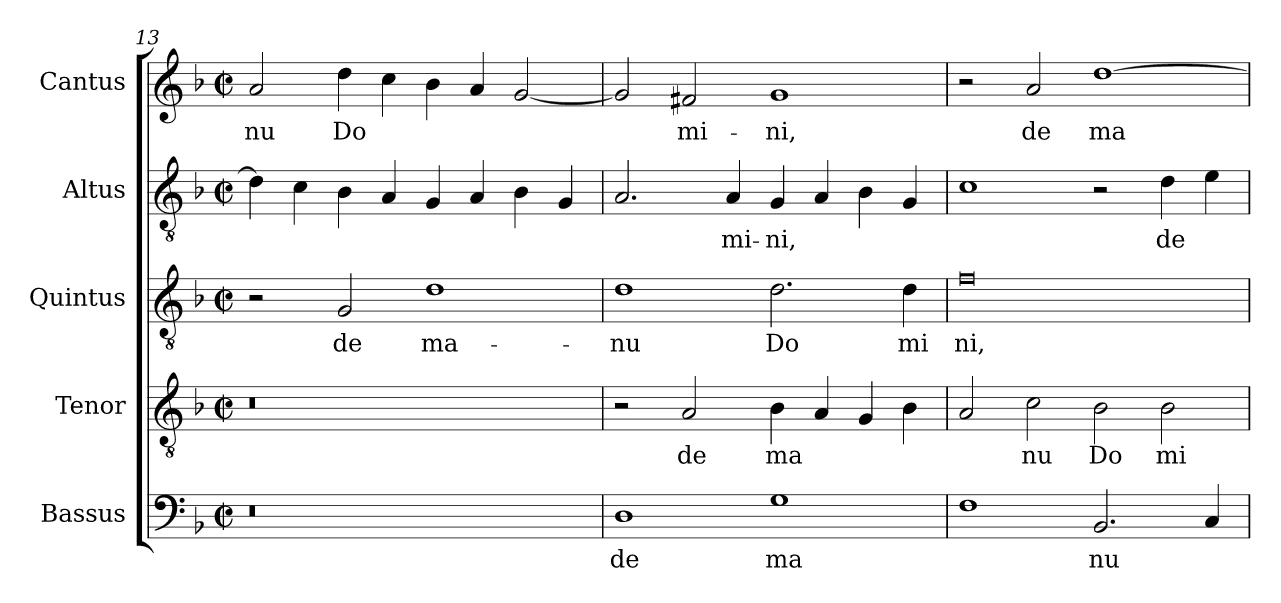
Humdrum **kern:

**kern	**text	**kern	**text	**kern	**text	**kern	**text	**kern	**text
*part5	*part5	*part4	*part4	*part3	*part3	*part2	*part2	*part1	*part1
*staff5	*staff5	*staff4	*staff4	*staff3	*staff3	*staff2	*staff2	*staff1	*staff1
*I"Bassus	*	*I"Tenor	*	*I"Quintus	*	*I"Altus	*	*I"Cantus	*
*clefF4	*	*clefGv2	*	*clefGv2	*	*clefGv2	*	*clefG2	*
*k[b-]	*	*k[b-]	*	*k[b-]	*	*k[b-]	*	*k[b-]	*
*F:	*	*F:	*	*F:	*	*F:	*	*F:	*
*M2/2	*	*M2/2	*	*M2/2	*	*M2/2	*	*M2/2	*
*met(c|)	*	*met(c|)	*	*met(c|)	*	*met(c|)	*	*met(c|)	*
=13	=13	=13	=13	=13	=13	=13	=13	=13	=13
!	!	!	!	!	!	!	!	!	!LO:LY:b:cj
0r	.	0r	.	2r	.	4d\]	.	2a/	nu
.	.	.	.	.	.	4c\	.	.	.
!	!	!	!	!	!LO:LY:b:cj	!	!	!	!LO:LY:b
.	.	.	.	2G/	de	4B-\	.	4dd\	Do
.	.	.	.	.	.	4A/	.	4cc\	.
!	!	!	!	!	!LO:LY:b:cj	!	!	!	!
.	.	.	.	1d	ma-	4G/	.	4b-\	.
.	.	.	.	.	.	4A/	.	4a/	.
.	.	.	.	.	.	4B-\	.	[>2g/	.
.	.	.	.	.	.	4G/	.	.	.
!!LO:LB:g=z
=14	=14	=14	=14	=14	=14	=14	=14	=14	=14
!	!LO:LY:b:cj	!	!	!	!LO:LY:b:cj	!	!	!	!
1D	de	2r	.	1d	-nu	2.A/	.	2g/]	.
!	!	!	!LO:LY:b:cj	!	!	!	!	!	!LO:LY:b:cj
.	.	2A/	de	.	.	.	.	2f#/	mi-
!	!	!	!	!	!	!	!LO:LY:b:cj	!	!
.	.	.	.	.	.	4A/	mi-	.	.
!	!LO:LY:b:cj	!	!LO:LY:b	!	!LO:LY:b:cj	!	!LO:LY:b	!	!LO:LY:b:cj
1G	ma	4B-\	ma	2.d\	Do	4G/	-ni,	1g	-ni,
.	.	4A/	.	.	.	4A/	.	.	.
.	.	4G/	.	.	.	4B-\	.	.	.
!	!	!	!	!	!LO:LY:b:cj	!	!	!	!
.	.	4B-\	.	4d\	mi	4G/	.	.	.
=15	=15	=15	=15	=15	=15	=15	=15	=15	=15
!	!	!	!	!	!LO:LY:b:cj	!	!	!	!
1F	.	2A/	.	0f	ni,	1c	.	2r	.
!	!	!	!LO:LY:b:cj	!	!	!	!	!	!LO:LY:b:cj
.	.	2c\	nu	.	.	.	.	2a/	de
!	!LO:LY:b	!	!LO:LY:b:cj	!	!	!	!	!	!LO:LY:b:cj
2.BB-/	nu	2B-\	Do	.	.	2r	.	[>1dd	ma-
!	!	!	!LO:LY:b:cj	!	!	!	!LO:LY:b:cj	!	!
.	.	2B-\	mi	.	.	4d\	de	.	.
4C/	.	.	.	.	.	4e\	.	.	.
=	=	=	=	=	=	=	=	=	=
*-	*-	*-	*-	*-	*-	*-	*-	*-	*-
